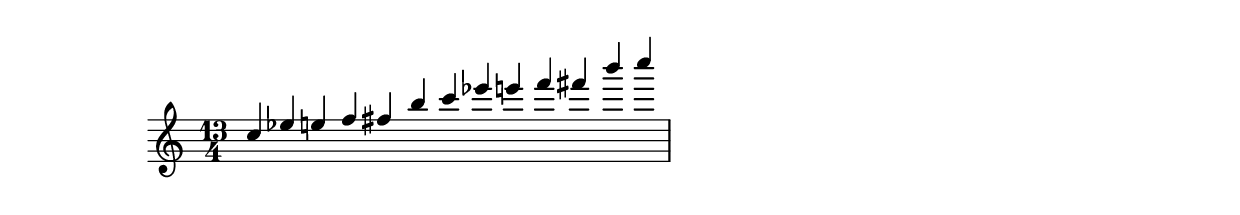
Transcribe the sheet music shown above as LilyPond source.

\version "2.18.2" \score { \new Staff << \new Voice { \set midiInstrument = #"piano" \voiceOne
 \key c \major \time 13/4
\override Voice.TextScript.font-size = #-4
 { c'' ees'' e'' f'' fis'' b'' c''' ees''' e''' f''' fis''' b''' c''''  } 
 } >> \layout { } \midi { \context { \Staff \remove "Staff_performer" }
\context { \Voice \consists "Staff_performer" } \tempo 2 = 60 } }
\paper{oddHeaderMarkup = ##f oddFooterMarkup = ##f}
